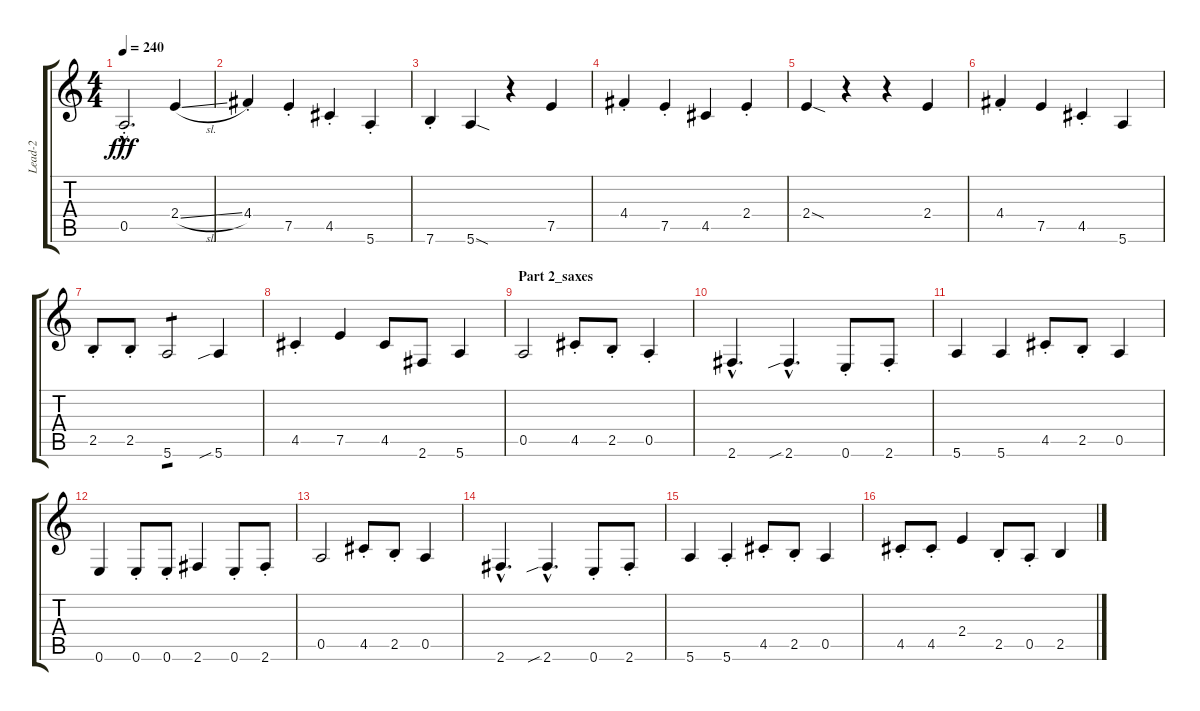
\track ("Lead-2" "Lead-2") {instrument acousticguitarnylon}
\staff {score tabs}
\tuning (E4 B3 G3 D3 A2 E2) {hide}
\ts (4 4)
\tempo 240
\clef g2
\ks c
0.5{hac st}.2{d dy fff} 2.4{sl}.4 |
4.4{st}.4 7.5{st}.4 4.5{st}.4 5.6{st}.4 |
7.6{st}.4 5.6{sod}.4 r.4 7.5.4 |
4.4{st}.4 7.5{st}.4 4.5.4 2.4{st}.4 |
2.4{sod}.4 r.4 r.4 2.4.4 |
4.4{st}.4 7.5.4 4.5{st}.4 5.6.4 |
2.5{st}.8 2.5{st}.8 5.6.2{tp 1} 5.6{sib}.4 |
4.5{st}.4 7.5.4 4.5.8 2.6.8 5.6.4 |
\section ("" "Part 2_saxes")
0.5.2 4.5{st}.8 2.5{st}.8 0.5{st}.4 |
2.6{hac}.4{d} 2.6{sib hac}.4{d} 0.6{st}.8 2.6{st}.8 |
5.6.4 5.6.4 4.5{st}.8 2.5{st}.8 0.5.4 |
0.6.4 0.6{st}.8 0.6{st}.8 2.6.4 0.6{st}.8 2.6{st}.8 |
0.5.2 4.5{st}.8 2.5{st}.8 0.5.4 |
2.6{hac}.4{d} 2.6{sib hac}.4{d} 0.6{st}.8 2.6{st}.8 |
5.6.4 5.6{st}.4 4.5{st}.8 2.5{st}.8 0.5.4 |
4.5{st}.8 4.5{st}.8 2.4.4 2.5{st}.8 0.5{st}.8 2.5.4
